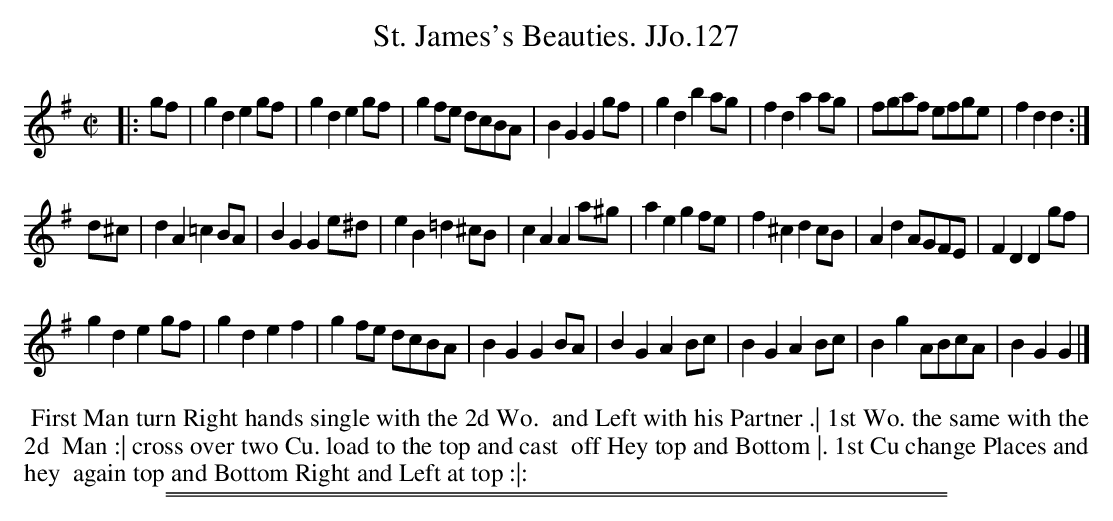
X:1
T: St. James's Beauties. JJo.127
M:C|
L:1/8
K:G
|: gf |\
g2d2 e2gf | g2d2 e2gf |\
g2fe dcBA | B2G2 G2gf |\
g2d2 b2ag | f2d2 a2ag |\
fgaf efge | f2d2 d2 :|
d^c |\
d2A2 =c2BA | B2G2 G2e^d |\
e2B2 =d2^cB | c2A2 A2a^g |\
a2e2 g2fe | f2^c2 d2cB |\
A2d2 AGFE | F2D2 D2gf |
g2d2 e2gf | g2d2 e2f2 |\
g2fe dcBA | B2G2 G2BA |\
B2G2 A2Bc | B2G2 A2Bc |\
B2g2 ABcA | B2G2 G2 |]
